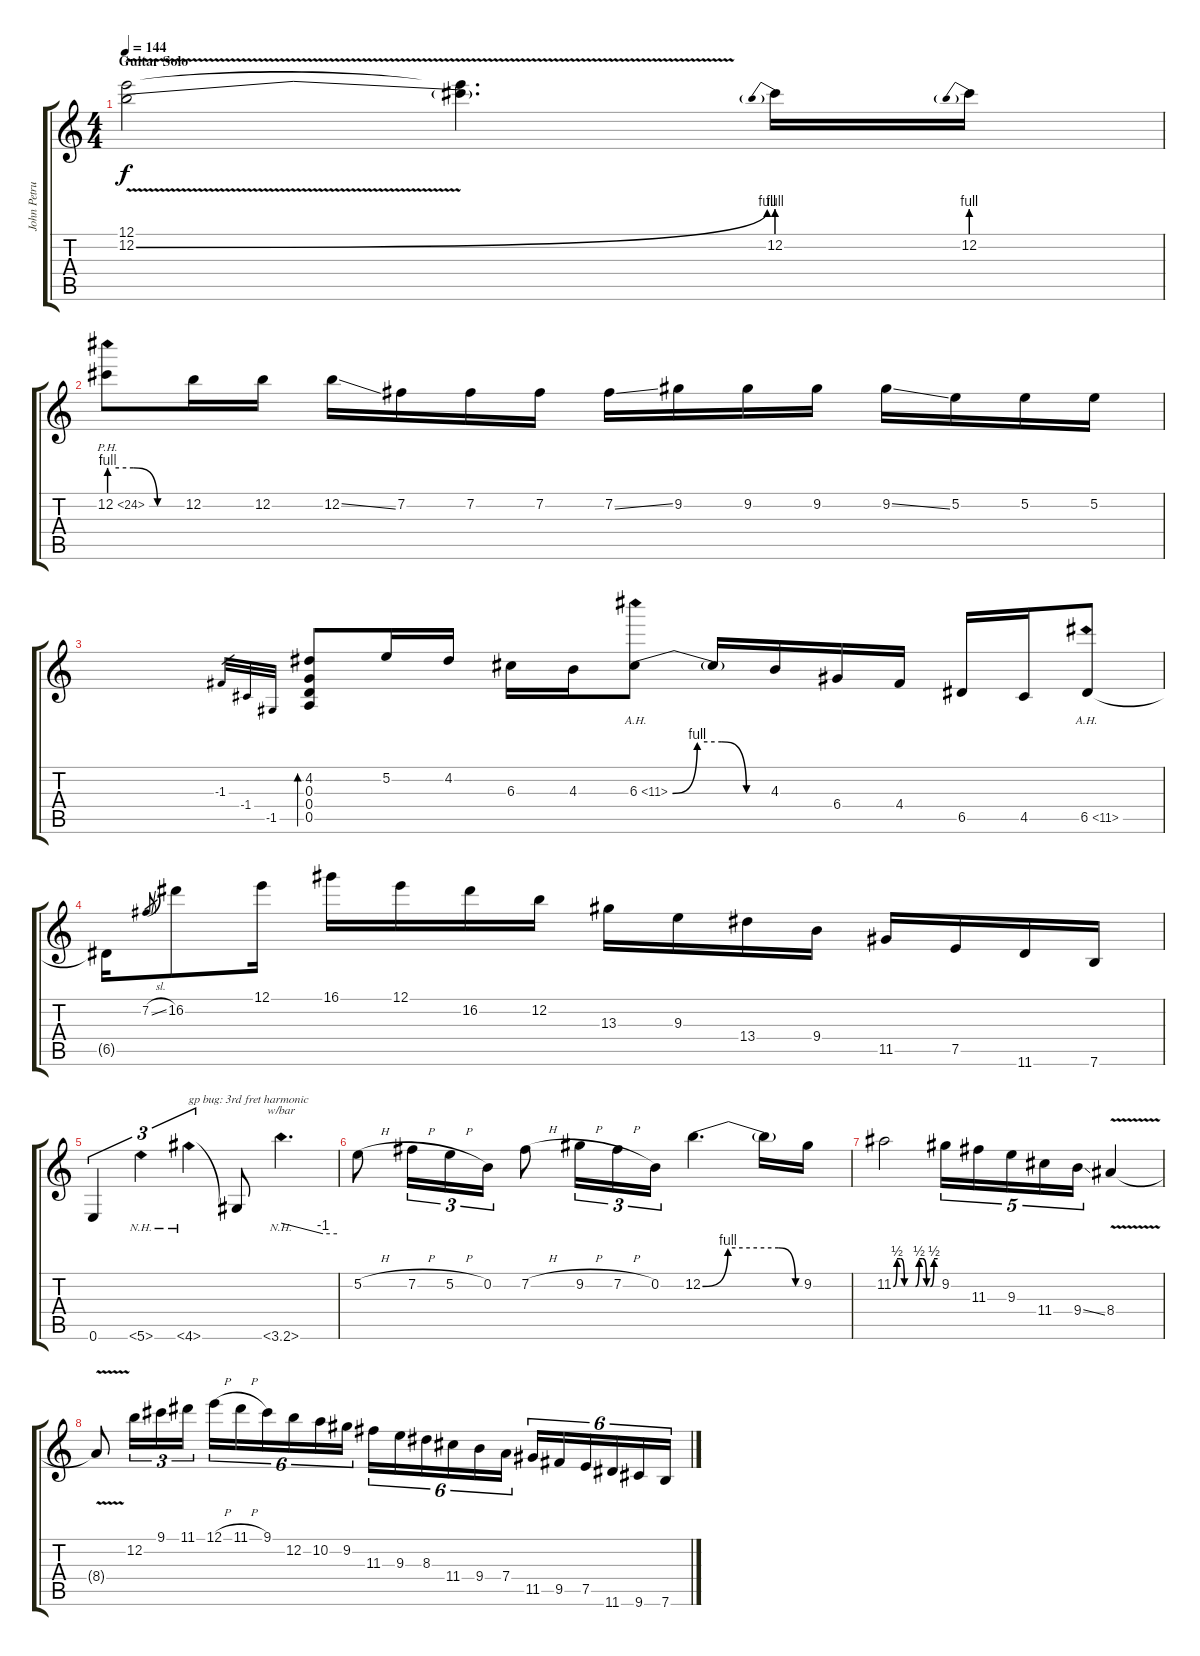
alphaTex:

\track ("John Petrucci - guitar" "John Petru") {instrument distortionguitar}
\staff {score tabs}
\tuning (E4 B3 G3 D3 A2 E2) {hide}
\ts (4 4)
\section ("" "Guitar Solo")
\tempo 144
\clef g2
\ks c
(12.1 12.2{be (bend 0 0 60 4) v}).2{dy f} (12.1{t} 12.2{t}).4{d} 12.2{be (prebend 0 4 60 4)}.16 12.2{be (prebend 0 4 60 4)}.16 |
12.2{be (custom 0 4 20 4 40 0 60 0) ph 12}.8 12.2.16 12.2.16 12.2{ss}.16 7.2.16 7.2.16 7.2.16 7.2{ss}.16 9.2.16 9.2.16 9.2.16 9.2{ss}.16 5.2.16 5.2.16 5.2.16 |
-1.3.32{gr} -1.4.32{gr} -1.5.32{gr} (4.2 0.3 0.4 0.5).8{bd 240} 5.2.16 4.2.16 6.3.16 4.3.16 6.3{be (custom 0 0 15 4 30 4 45 0 60 0) ah 5}.8 6.3{t}.16 4.3.16 6.4.16 4.4.16 6.5.16 4.5.16 6.5{ah 5}.8 |
6.5{t}.16 7.2{sl}.8{gr} 16.2.8 12.1.16 16.1.16 12.1.16 16.2.16 12.2.16 13.3.16 9.3.16 13.4.16 9.4.16 11.5.16 7.5.16 11.6.16 7.6.16 |
0.6.4{tu (3 2)} 5.6{nh}.4{tu (3 2)} 4.6{nh}.4{tu (3 2) txt "gp bug: 3rd fret harmonic"} 4.6{t}.8 3.6{nh}.4{d tbe (custom default 0 0 45 -4 60 -4)} |
5.2{h}.8 7.2{h}.16{tu (3 2)} 5.2{h}.16{tu (3 2)} 0.2.16{tu (3 2)} 7.2{h}.8 9.2{h}.16{tu (3 2)} 7.2{h}.16{tu (3 2)} 0.2.16{tu (3 2)} 12.2{be (custom 0 0 15 4 45 4 55 0 60 0)}.4{d} 12.2{t}.16 9.2.16 |
11.2{be (custom 0 0 5 2 10 2 15 0 30 0 35 2 40 2 45 0 50 0 55 2 60 2)}.2 9.2.16{tu (5 4)} 11.3.16{tu (5 4)} 9.3.16{tu (5 4)} 11.4.16{tu (5 4)} 9.4{ss}.16{tu (5 4)} 8.4{v}.4 |
8.4{t}.8 12.2.16{tu (3 2)} 9.1.16{tu (3 2)} 11.1.16{tu (3 2)} 12.1{h}.16{tu (6 4)} 11.1{h}.16{tu (6 4)} 9.1.16{tu (6 4)} 12.2.16{tu (6 4)} 10.2.16{tu (6 4)} 9.2.16{tu (6 4)} 11.3.16{tu (6 4)} 9.3.16{tu (6 4)} 8.3.16{tu (6 4)} 11.4.16{tu (6 4)} 9.4.16{tu (6 4)} 7.4.16{tu (6 4)} 11.5.16{tu (6 4)} 9.5.16{tu (6 4)} 7.5.16{tu (6 4)} 11.6.16{tu (6 4)} 9.6.16{tu (6 4)} 7.6.16{tu (6 4)}
